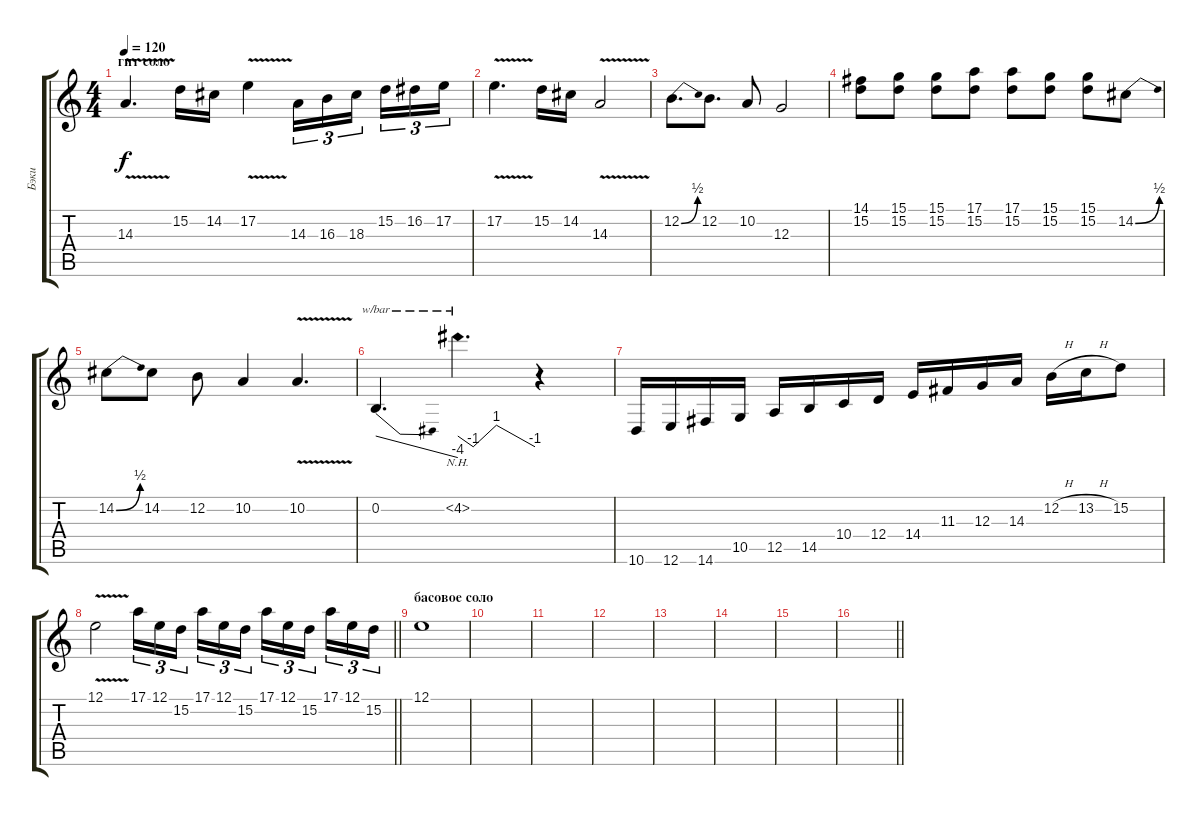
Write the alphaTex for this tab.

\track ("Бэки" "Бэки") {instrument sopranosax}
\staff {score tabs}
\tuning (E4 B3 G3 D3 A2 E2) {hide}
\ts (4 4)
\section ("" "гит соло")
\tempo 120
\clef g2
\ks c
14.3{v}.4{d dy f instrument distortionguitar} 15.2.16 14.2.16 17.2{v}.4 14.3.16{tu (3 2)} 16.3.16{tu (3 2)} 18.3.16{tu (3 2) beam splitsecondary} 15.2.16{tu (3 2)} 16.2.16{tu (3 2)} 17.2.16{tu (3 2)} |
17.2{v}.4{d} 15.2.16 14.2.16 14.3{v}.2 |
12.2{be (bend 0 0 60 2)}.8{d} 12.2.8{d} 10.2.8 12.3.2 |
(14.1 15.2).8 (15.1 15.2).8 (15.1 15.2).8 (17.1 15.2).8 (17.1 15.2).8 (15.1 15.2).8 (15.1 15.2).8 14.2{be (bend 0 0 60 2)}.8 |
14.2{be (bend 0 0 60 2)}.8 14.2.8 12.2.8 10.2.4 10.2{v}.4{d} |
0.2.4{d tbe (dive default 0 0 60 -16)} 4.2{nh}.4{d tbe (custom default 0 0 12 -4 30 4 60 -4)} r.4 |
10.6.16 12.6.16 14.6.16 10.5.16{instrument distortionguitar} 12.5.16 14.5.16 10.4.16 12.4.16 14.4.16 11.3.16 12.3.16 14.3.16 12.2{h}.16 13.2{h}.16 15.2.8 |
\barLineRight lightlight
12.1{v}.2 17.1.16{tu (3 2)} 12.1.16{tu (3 2)} 15.2.16{tu (3 2) beam splitsecondary} 17.1.16{tu (3 2)} 12.1.16{tu (3 2)} 15.2.16{tu (3 2)} 17.1.16{tu (3 2)} 12.1.16{tu (3 2)} 15.2.16{tu (3 2) beam splitsecondary} 17.1.16{tu (3 2)} 12.1.16{tu (3 2)} 15.2.16{tu (3 2)} |
\section ("" "басовое соло")
12.1.1 |
|
|
|
|
|
|
\barLineRight lightlight
